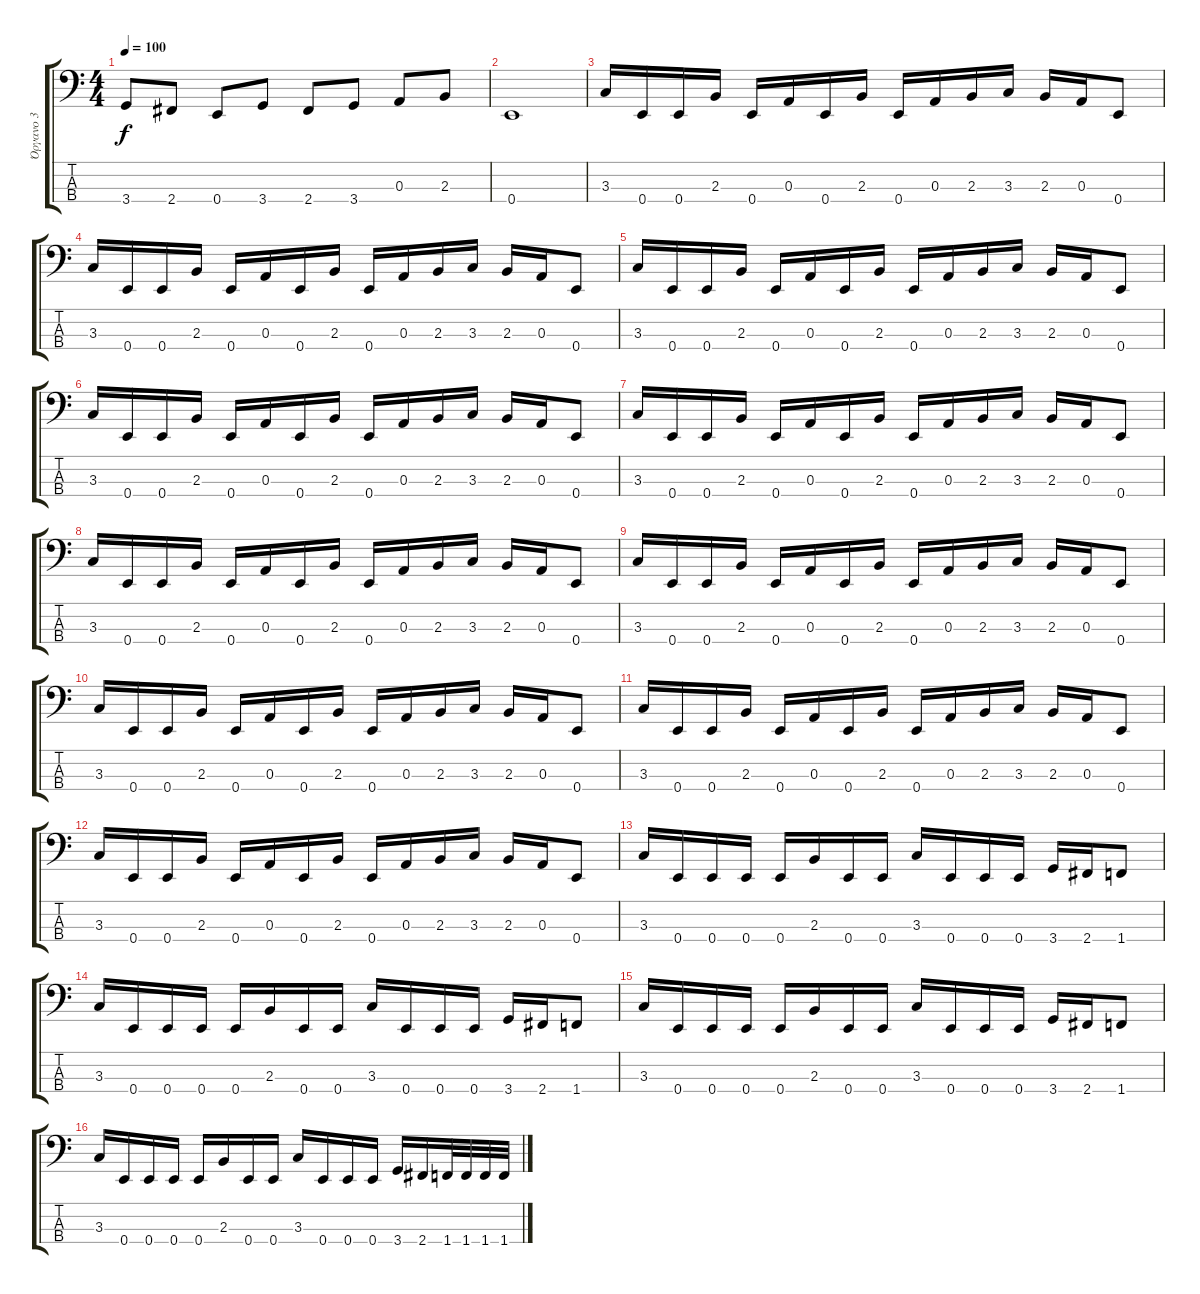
\track ("Όργανο 3" "Όργανο 3") {instrument electricbassfinger}
\staff {score tabs}
\tuning (G2 D2 A1 E1) {hide}
\ts (4 4)
\tempo 100
\clef f4
\ks c
3.4.8{dy f} 2.4.8 0.4.8 3.4.8 2.4.8 3.4.8 0.3.8 2.3.8 |
0.4.1 |
3.3.16{instrument electricbassfinger} 0.4.16 0.4.16 2.3.16 0.4.16 0.3.16 0.4.16 2.3.16 0.4.16 0.3.16 2.3.16 3.3.16 2.3.16 0.3.16 0.4.8 |
3.3.16 0.4.16 0.4.16 2.3.16 0.4.16 0.3.16 0.4.16 2.3.16 0.4.16 0.3.16 2.3.16 3.3.16 2.3.16 0.3.16 0.4.8 |
3.3.16 0.4.16 0.4.16 2.3.16 0.4.16 0.3.16 0.4.16 2.3.16 0.4.16 0.3.16 2.3.16 3.3.16 2.3.16 0.3.16 0.4.8 |
3.3.16 0.4.16 0.4.16 2.3.16 0.4.16 0.3.16 0.4.16 2.3.16 0.4.16 0.3.16 2.3.16 3.3.16 2.3.16 0.3.16 0.4.8 |
3.3.16 0.4.16 0.4.16 2.3.16 0.4.16 0.3.16 0.4.16 2.3.16 0.4.16 0.3.16 2.3.16 3.3.16 2.3.16 0.3.16 0.4.8 |
3.3.16 0.4.16 0.4.16 2.3.16 0.4.16 0.3.16 0.4.16 2.3.16 0.4.16 0.3.16 2.3.16 3.3.16 2.3.16 0.3.16 0.4.8 |
3.3.16{instrument electricbassfinger} 0.4.16 0.4.16 2.3.16 0.4.16 0.3.16 0.4.16 2.3.16 0.4.16 0.3.16 2.3.16 3.3.16 2.3.16 0.3.16 0.4.8 |
3.3.16 0.4.16 0.4.16 2.3.16 0.4.16 0.3.16 0.4.16 2.3.16 0.4.16 0.3.16 2.3.16 3.3.16 2.3.16 0.3.16 0.4.8 |
3.3.16{instrument electricbassfinger} 0.4.16 0.4.16 2.3.16 0.4.16 0.3.16 0.4.16 2.3.16 0.4.16 0.3.16 2.3.16 3.3.16 2.3.16 0.3.16 0.4.8 |
3.3.16 0.4.16 0.4.16 2.3.16 0.4.16 0.3.16 0.4.16 2.3.16 0.4.16 0.3.16 2.3.16 3.3.16 2.3.16 0.3.16 0.4.8 |
3.3.16 0.4.16 0.4.16 0.4.16 0.4.16 2.3.16 0.4.16 0.4.16 3.3.16 0.4.16 0.4.16 0.4.16 3.4.16 2.4.16 1.4.8 |
3.3.16 0.4.16 0.4.16 0.4.16 0.4.16 2.3.16 0.4.16 0.4.16 3.3.16 0.4.16 0.4.16 0.4.16 3.4.16 2.4.16 1.4.8 |
3.3.16 0.4.16 0.4.16 0.4.16 0.4.16 2.3.16 0.4.16 0.4.16 3.3.16 0.4.16 0.4.16 0.4.16 3.4.16 2.4.16 1.4.8 |
3.3.16 0.4.16 0.4.16 0.4.16 0.4.16 2.3.16 0.4.16 0.4.16 3.3.16 0.4.16 0.4.16 0.4.16 3.4.16 2.4.16 1.4.32 1.4.32 1.4.32 1.4.32
